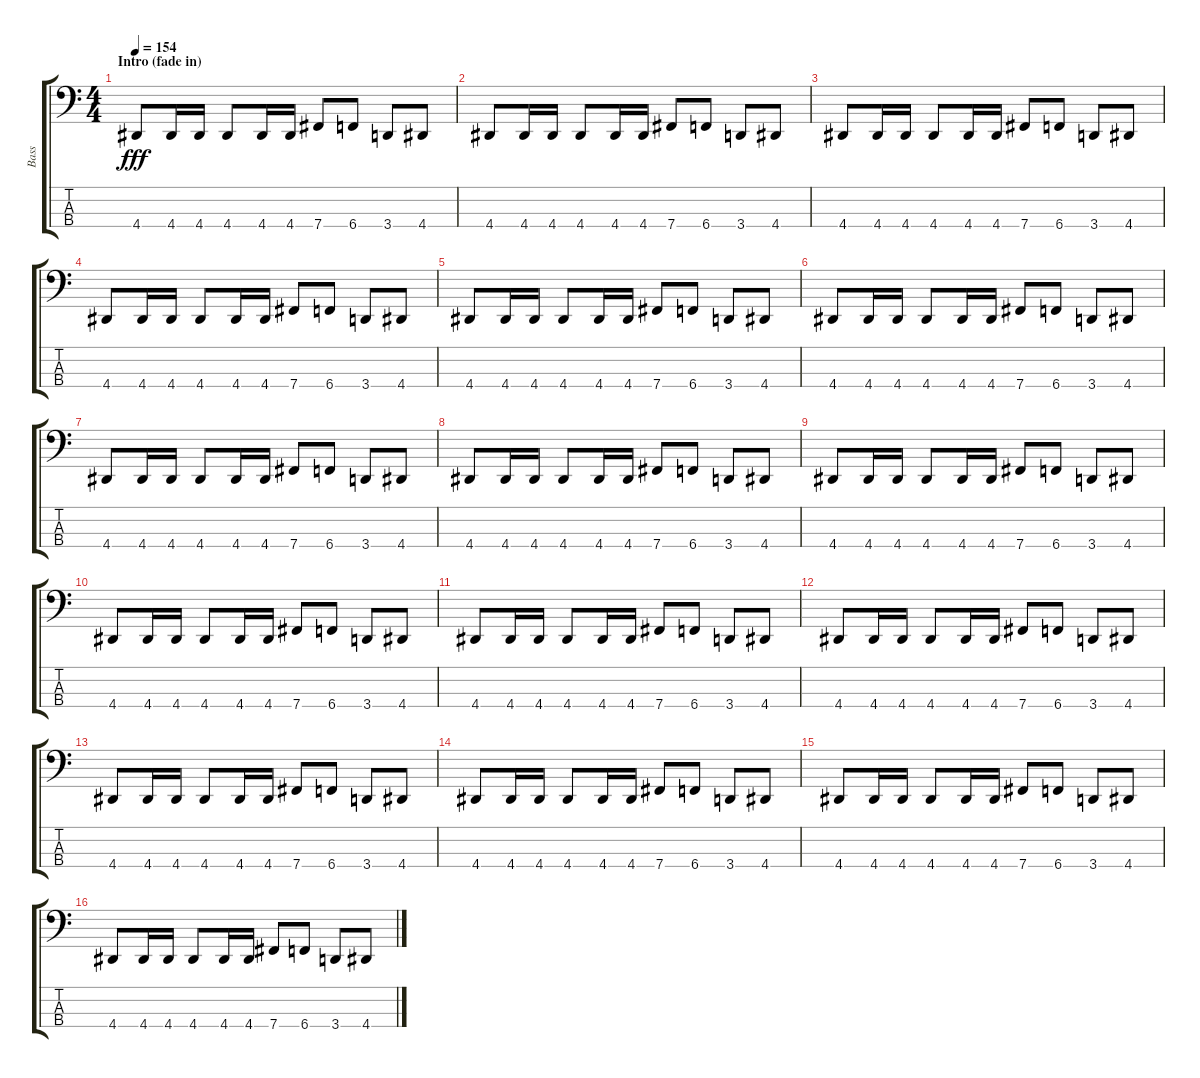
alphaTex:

\track ("Bass" "Bass") {instrument electricbassfinger}
\staff {score tabs}
\tuning (D2 A1 E1 B0) {hide}
\ts (4 4)
\section ("" "Intro (fade in)")
\tempo 154
\clef f4
\ks c
4.4.8{dy fff instrument electricbassfinger} 4.4.16 4.4.16 4.4.8 4.4.16 4.4.16 7.4.8 6.4.8 3.4.8 4.4.8 |
4.4.8 4.4.16 4.4.16 4.4.8 4.4.16 4.4.16 7.4.8 6.4.8 3.4.8 4.4.8 |
4.4.8 4.4.16 4.4.16 4.4.8 4.4.16 4.4.16 7.4.8 6.4.8 3.4.8 4.4.8 |
4.4.8 4.4.16 4.4.16 4.4.8 4.4.16 4.4.16 7.4.8 6.4.8 3.4.8 4.4.8 |
4.4.8 4.4.16 4.4.16 4.4.8 4.4.16 4.4.16 7.4.8 6.4.8 3.4.8 4.4.8 |
4.4.8 4.4.16 4.4.16 4.4.8 4.4.16 4.4.16 7.4.8 6.4.8 3.4.8 4.4.8 |
4.4.8 4.4.16 4.4.16 4.4.8 4.4.16 4.4.16 7.4.8 6.4.8 3.4.8 4.4.8 |
4.4.8 4.4.16 4.4.16 4.4.8 4.4.16 4.4.16 7.4.8 6.4.8 3.4.8 4.4.8 |
4.4.8 4.4.16 4.4.16 4.4.8 4.4.16 4.4.16 7.4.8 6.4.8 3.4.8 4.4.8 |
4.4.8 4.4.16 4.4.16 4.4.8 4.4.16 4.4.16 7.4.8 6.4.8 3.4.8 4.4.8 |
4.4.8 4.4.16 4.4.16 4.4.8 4.4.16 4.4.16 7.4.8 6.4.8 3.4.8 4.4.8 |
4.4.8 4.4.16 4.4.16 4.4.8 4.4.16 4.4.16 7.4.8 6.4.8 3.4.8 4.4.8 |
4.4.8 4.4.16 4.4.16 4.4.8 4.4.16 4.4.16 7.4.8 6.4.8 3.4.8 4.4.8 |
4.4.8 4.4.16 4.4.16 4.4.8 4.4.16 4.4.16 7.4.8 6.4.8 3.4.8 4.4.8 |
4.4.8 4.4.16 4.4.16 4.4.8 4.4.16 4.4.16 7.4.8 6.4.8 3.4.8 4.4.8 |
4.4.8 4.4.16 4.4.16 4.4.8 4.4.16 4.4.16 7.4.8 6.4.8 3.4.8 4.4.8
